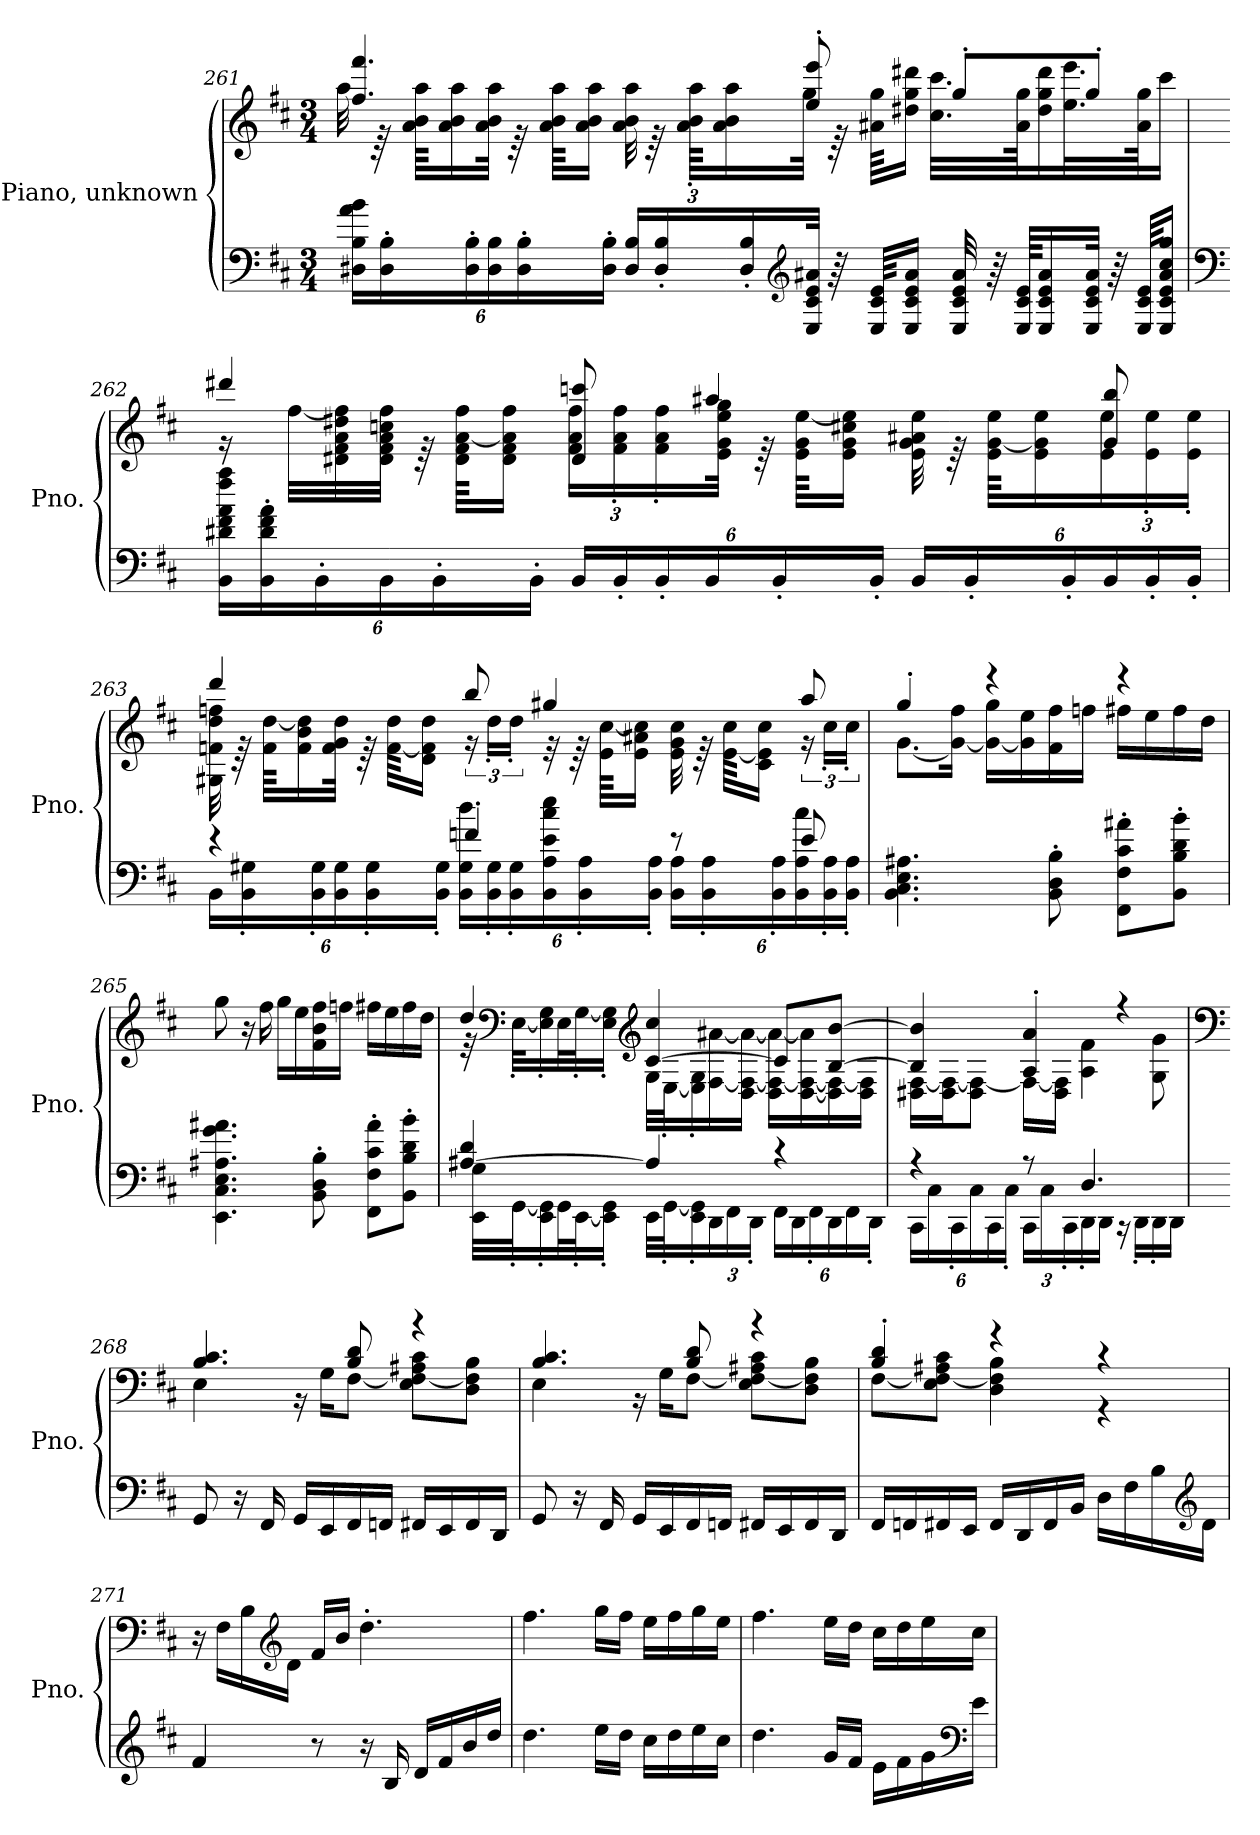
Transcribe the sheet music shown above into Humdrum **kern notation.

**kern	**kern
*part1	*part1
*staff2	*staff1
*I"Piano, unknown	*
*I'Pno.	*
!!LO:LB:g=z
*clefF4	*clefG2
*k[f#c#]	*k[f#c#]
*M3/4	*M3/4
*Xbrackettup	*
=261	=261
*	*^
24D#X\ 24B\ 24a\ 24b\LL	4.ff#/ 4.fff#/	32aa\
.	.	64r
24D#\' 24B\'	.	.
.	.	64a\ 64b\ 64aa\KKLL
.	.	16a\ 16b\ 16aa\
24D#\' 24B\'	.	.
24D#\ 24B\	.	32a\ 32b\ 32aa\JJk
.	.	64r
24D#\' 24B\'	.	.
.	.	64a\ 64b\ 64aa\KKLL
.	.	16a\ 16b\ 16aa\JJ
24D#\' 24B\'JJ	.	.
24D#/ 24B/LL	.	32a\ 32b\ 32aa\
.	.	64r
24D#/' 24B/'	.	.
.	.	64a\' 64b\' 64aa\'KKLL
.	.	16a\ 16b\ 16aa\
24D#/' 24B/'	.	.
*clefG2	*	*
32E/ 32c#/ 32e/ 32a#X/JJk	8ee/' 8eee/'	32gg\JJk
64r	.	64r
64E/ 64c#/ 64e/KKLL	.	64a#X\ 64gg\KKLL
16E/ 16c#/ 16e/ 16a#/JJ	.	16dd#X\ 16gg\ 16ddd#X\JJ
32E/ 32c#/ 32e/ 32a#/	8gg'/L	32.cc#\ 32.ccc#\LLL
64r	.	.
64E/ 64c#/ 64e/KKLL	.	64a#\ 64gg\JK
16E/ 16c#/ 16e/ 16a#/	.	16dd#\ 16gg\ 16ddd#\
32E/ 32c#/ 32e/ 32a#/JJk	8gg'/J	32.ee\ 32.eee\L
64r	.	.
64E/ 64c#/ 64e/KKLL	.	64a#\ 64gg\JK
16E/ 16c#/ 16e/ 16a#/ 16cc#/ 16gg/JJ	.	16ccc#\JJ
!!LO:PB:g=z	!!
=262	=262	=262
*clefF4	*	*
24BB\ 24d#X\ 24f#\ 24a\ 24ff#\ 24aa\LL	4ddd#X/	16r
24BB\' 24d#\' 24f#\' 24a\'	.	.
.	.	[32ff#\LLL
24BB'\	.	.
.	.	32d#X\ 32f#\ 32a\ 32dd#X\ 32ff#\]
24BB\	.	32d#\ 32f#\ 32a\ 32ccn\ 32ff#\JJJ
.	.	64r
24BB'\	.	.
.	.	64d#\ 64f#\ [64a\ 64ff#\KKLL
.	.	16d#\ 16f#\ 16a\] 16ff#\JJ
24BB'\JJ	.	.
*	*	*Xbrackettup
24BB/LL	8d#/ 8cccn/	24f#\ 24a\ 24ff#\LL
24BB'/	.	24f#\' 24a\' 24ff#\'
24BB'/	.	24f#\' 24a\' 24ff#\'
24BB/	4aa#X/	32e\ 32g\ 32ee\ 32gg\JJk
.	.	64r
24BB'/	.	.
.	.	64e\ 64g\ [64ee\KKLL
.	.	16e\ 16g\ 16cc#X\ 16ee\]JJ
24BB'/JJ	.	.
24BB/LL	.	32e\ 32g\ 32a#X\ 32ee\
.	.	64r
24BB'/	.	.
.	.	64e\ [64g\ 64ee\KKLL
.	.	16e\ 16g\] 16ee\
24BB'/	.	.
24BB/	8g/ 8bb/	24e\ 24ee\
24BB'/	.	24e\' 24ee\'
24BB'/JJ	.	24e\' 24ee\'JJ
!!LO:LB:g=z	!!
=263	=263	=263
*^	*	*
4r	24BB\LL	4ddd/	32G#X\ 32fn\ 32dd\ 32ffn\
.	.	.	64r
.	24BB\' 24G#X\'	.	.
.	.	.	64f\ [64dd\KKLL
.	.	.	16f\ 16b\ 16dd\]
.	24BB\' 24G#\'	.	.
.	24BB\ 24G#\	.	32f\ 32g\ 32dd\JJk
.	.	.	64r
.	24BB\' 24G#\'	.	.
.	.	.	[64f\ 64dd\KKLL
.	.	.	16d\ 16f\] 16dd\JJ
.	24BB\' 24G#\'JJ	.	.
*	*	*	*brackettup
4fn'/	24BB\ 24G#\ 24dd\LL	8bb/	24r
.	24BB\' 24G#\'	.	24dd'\LL
.	24BB\' 24G#\'	.	24dd'\JJ
.	24BB\ 24A\ 24e\ 24cc#\ 24ee\	4gg#X/	32r
.	.	.	64r
.	24BB\' 24A\'	.	.
.	.	.	64e\ [64cc#\KKLL
.	.	.	16e\ 16a#X\ 16cc#\]JJ
.	24BB\' 24A\'JJ	.	.
8r	24BB\ 24A\LL	.	32e\ 32g\ 32cc#\
.	.	.	64r
.	24BB\' 24A\'	.	.
.	.	.	[64e\ 64cc#\KKLL
.	.	.	16c#\ 16e\] 16cc#\JJ
.	24BB\' 24A\'	.	.
8e/	24BB\ 24A\ 24cc#\	8aa/	24r
.	24BB\' 24A\'	.	24cc#'\LL
.	24BB\' 24A\'JJ	.	24cc#'\JJ
*v	*v	*	*
=264	=264	=264
4.BB\ 4.C#\ 4.E\ 4.A#X\	4gg'/	[8.g\L
.	.	16g\_ 16ff#\Jk
.	4r	16g\_ 16gg\LL
.	.	16g\] 16ee\
8BB\' 8D\' 8B\'	.	16f#\ 16ff#\
.	.	16ffn\JJ
8FF#\' 8F#\' 8c#\' 8a#X\'L	4r	16ff#X\LL
.	.	16ee\
8BB\' 8B\' 8d\' 8b\'J	.	16ff#\
.	.	16dd\JJ
*	*v	*v
!!LO:LB:g=z
=265	=265
4.EE\ 4.C#\ 4.E\ 4.A#X\ 4.g\ 4.a#X\	8gg\
.	16r
.	16ff#\
.	16gg\LL
.	16ee\
8BB\' 8D\' 8B\'	16f#\ 16b\ 16ff#\
.	16ffn\JJ
8FF#\' 8F#\' 8c#\' 8a#\'L	16ff#X\LL
.	16ee\
8BB\' 8B\' 8d\' 8b\'J	16ff#\
.	16dd\JJ
=266	=266
*^	*^
[4A#X/ 4d/	32EE\ 32G\LLL	4dd/	32r
*	*	*clefF4	*
.	[32GG'\J	.	[32E'\KLL
.	16EE\' 16GG\]'	.	16E\]' 16G\'
.	32GG\L	.	32E\L
.	[32EE'\J	.	[32G'\J
.	16EE\]' 16GG\'JJ	.	16E\' 16G\]'JJ
*	*	*clefG2	*
4A#/]	32EE\LLL	[4c#/ 4cc#/	32G\LLL
.	[32GG'\J	.	[32E'\J
.	16EE\' 16GG\]'	.	16E\]' 16G\'
.	24DD\	.	[16F#\ [16a#X\
.	24FF#\	.	.
.	.	.	16D\ 16F#\_ 16a#\_JJ
.	24DD'\JJ	.	.
4r	24FF#\LL	8c#/L]	16D\ 16F#\_ 16a#\_LL
.	24DD\	.	.
.	.	.	[16D\ 16F#\_ 16a#\]
.	24FF#'\	.	.
.	24DD\	[8B/ [8b/J	16D\] 16F#\_
.	24FF#\	.	.
.	.	.	16D\ 16F#\]JJ
.	24DD'\JJ	.	.
!!LO:LB:g=z	!!
=267	=267	=267	=267
4r	24CC#\LL	4B/] 4b/]	16D#X\ [16F#\LL
.	24C#\	.	.
.	.	.	16D#\ 16F#\_J
.	24CC#'\	.	.
.	24C#\	.	8D#\ 8F#\_J
.	24CC#\	.	.
.	24C#'\JJ	.	.
8r	24CC#\LL	4A/' 4a/'	16F#\LL_
.	24C#\	.	.
.	.	.	16D#\ 16F#\]JJ
.	24CC#'\	.	.
4.D/	16DD'\	.	4A\ 4f#\
.	16DD\JJ	.	.
.	16r	4r	.
.	16DD'\LL	.	.
.	16DD'\	.	8G\ 8g\
.	16DD\JJ	.	.
*v	*v	*	*
=268	=268	=268
*	*clefF4	*
8GG/	4.B/ 4.c#/	4E\
16r	.	.
16FF#/	.	.
16GG/LL	.	16r
16EE/	.	16G\KL
16FF#/	8B/ 8d/	[8F#\J
16FFn/JJ	.	.
16FF#X/LL	4r	8E\ 8F#\_ 8A#X\ 8c#\L
16EE/	.	.
16FF#/	.	8D\ 8F#\] 8B\J
16DD/JJ	.	.
!!LO:LB:g=z	!!
=269	=269	=269
8GG/	4.B/ 4.c#/	4E\
16r	.	.
16FF#/	.	.
16GG/LL	.	16r
16EE/	.	16G\KL
16FF#/	8B/ 8d/	[8F#\J
16FFn/JJ	.	.
16FF#X/LL	4r	8E\ 8F#\_ 8A#X\ 8c#\L
16EE/	.	.
16FF#/	.	8D\ 8F#\] 8B\J
16DD/JJ	.	.
=270	=270	=270
16FF#/LL	4B/' 4d/'	[8F#\L
16FFn/	.	.
16FF#X/	.	8E\ 8F#\_ 8A#X\ 8c#\J
16EE/JJ	.	.
16FF#/LL	4r	4D\ 4F#\] 4B\
16DD/	.	.
16FF#/	.	.
16BB/JJ	.	.
16D\LL	4r	4r
16F#\	.	.
16B\	.	.
*clefG2	*	*
16d\JJ	.	.
*	*v	*v
=271	=271
4f#/	16r
.	16F#\LL
.	16B\
*	*clefG2
.	16d\JJ
8r	16f#/LL
.	16b/JJ
16r	4.dd'\
16B/	.
16d/LL	.
16f#/	.
16b/	.
16dd/JJ	.
!!LO:LB:g=z
=272	=272
4.dd\	4.ff#\
16ee\LL	16gg\LL
16dd\JJ	16ff#\JJ
16cc#\LL	16ee\LL
16dd\	16ff#\
16ee\	16gg\
16cc#\JJ	16ee\JJ
=273	=273
4.dd\	4.ff#\
16g/LL	16ee\LL
16f#/JJ	16dd\JJ
16e\LL	16cc#\LL
16f#\	16dd\
16g\	16ee\
*clefF4	*
16e\JJ	16cc#\JJ
=	=
*-	*-
